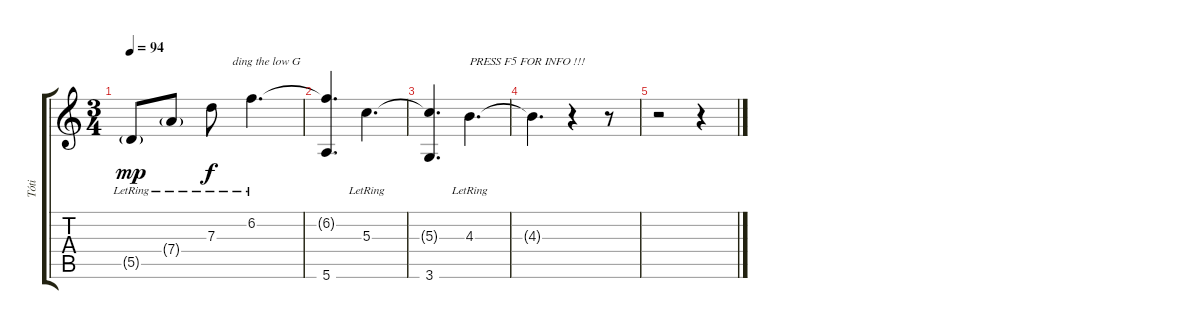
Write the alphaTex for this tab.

\track ("Tóti" "Tóti") {instrument overdrivenguitar}
\staff {score tabs}
\tuning (E4 B3 G3 D3 A2 E2) {hide}
\ts (3 4)
\tempo 94
\clef g2
\ks c
5.5{g lr}.8{dy mp} 7.4{g lr}.8 7.3{lr}.8{txt "       ding the low G" dy f} 6.2{lr}.4{d} |
(6.2{t} 5.6).4{d} 5.3{lr}.4{d} |
(5.3{t} 3.6).4{d} 4.3{lr}.4{d txt "PRESS F5 FOR INFO !!!"} |
4.3{t}.4{d} r.4 r.8 |
r.2 r.4
